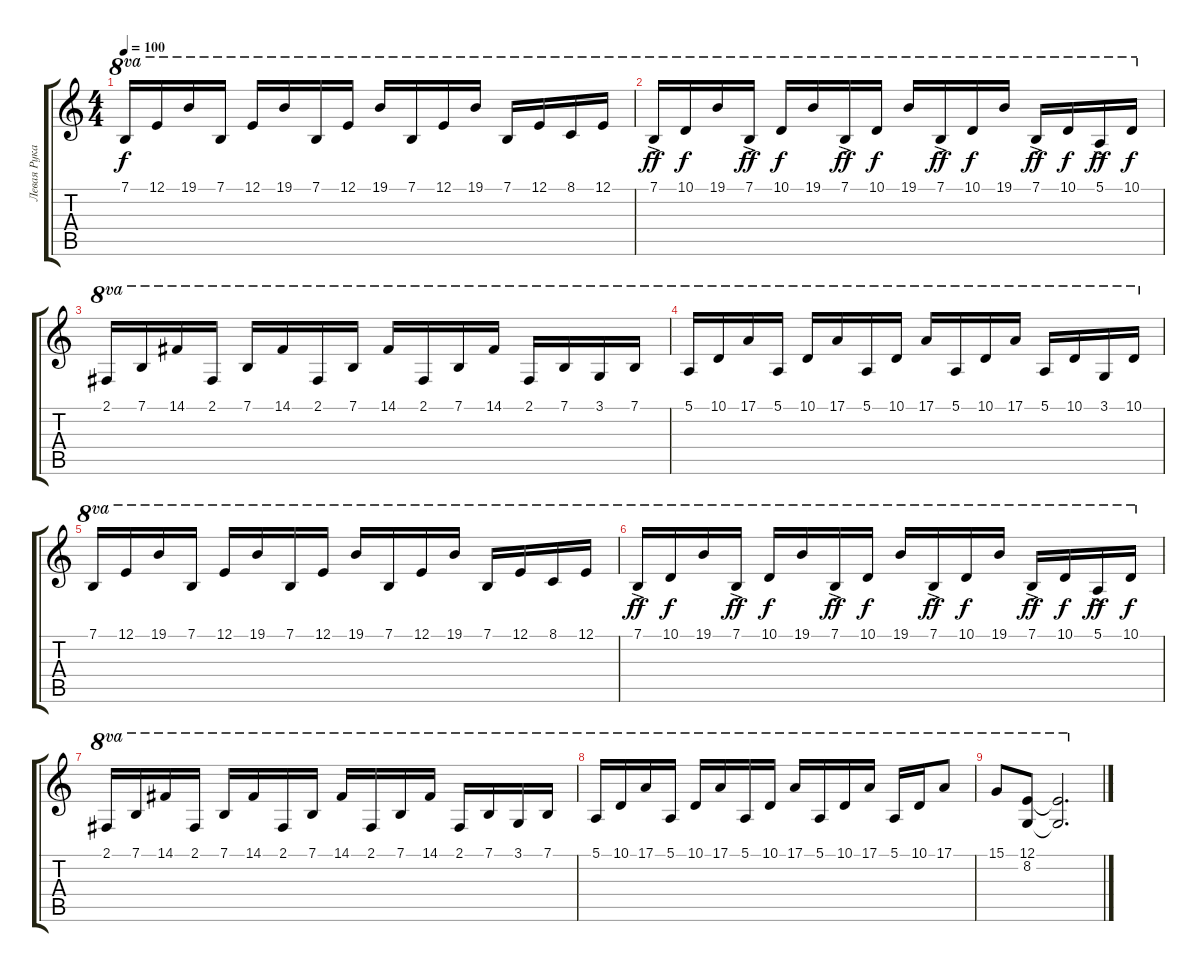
\track ("Левая Рука" "Левая Рука") {instrument brightacousticpiano}
\staff {score tabs}
\tuning (E4 B3 G3 D3 A2 E2) {hide}
\ts (4 4)
\tempo 100
\clef g2
\ks c
7.1.16{ot 8va dy f} 12.1.16{ot 8va} 19.1.16{ot 8va} 7.1.16{ot 8va} 12.1.16{ot 8va} 19.1.16{ot 8va} 7.1.16{ot 8va} 12.1.16{ot 8va} 19.1.16{ot 8va} 7.1.16{ot 8va} 12.1.16{ot 8va} 19.1.16{ot 8va} 7.1.16{ot 8va} 12.1.16{ot 8va} 8.1.16{ot 8va} 12.1.16{ot 8va} |
7.1{ac}.16{ot 8va dy ff} 10.1.16{ot 8va dy f} 19.1.16{ot 8va} 7.1{ac}.16{ot 8va dy ff} 10.1.16{ot 8va dy f} 19.1.16{ot 8va} 7.1{ac}.16{ot 8va dy ff} 10.1.16{ot 8va dy f} 19.1.16{ot 8va} 7.1{ac}.16{ot 8va dy ff} 10.1.16{ot 8va dy f} 19.1.16{ot 8va} 7.1{ac}.16{ot 8va dy ff} 10.1.16{ot 8va dy f} 5.1{ac}.16{ot 8va dy ff} 10.1.16{ot 8va dy f} |
2.1.16{ot 8va} 7.1.16{ot 8va} 14.1.16{ot 8va} 2.1.16{ot 8va} 7.1.16{ot 8va} 14.1.16{ot 8va} 2.1.16{ot 8va} 7.1.16{ot 8va} 14.1.16{ot 8va} 2.1.16{ot 8va} 7.1.16{ot 8va} 14.1.16{ot 8va} 2.1.16{ot 8va} 7.1.16{ot 8va} 3.1.16{ot 8va} 7.1.16{ot 8va} |
5.1.16{ot 8va} 10.1.16{ot 8va} 17.1.16{ot 8va} 5.1.16{ot 8va} 10.1.16{ot 8va} 17.1.16{ot 8va} 5.1.16{ot 8va} 10.1.16{ot 8va} 17.1.16{ot 8va} 5.1.16{ot 8va} 10.1.16{ot 8va} 17.1.16{ot 8va} 5.1.16{ot 8va} 10.1.16{ot 8va} 3.1.16{ot 8va} 10.1.16{ot 8va} |
7.1.16{ot 8va} 12.1.16{ot 8va} 19.1.16{ot 8va} 7.1.16{ot 8va} 12.1.16{ot 8va} 19.1.16{ot 8va} 7.1.16{ot 8va} 12.1.16{ot 8va} 19.1.16{ot 8va} 7.1.16{ot 8va} 12.1.16{ot 8va} 19.1.16{ot 8va} 7.1.16{ot 8va} 12.1.16{ot 8va} 8.1.16{ot 8va} 12.1.16{ot 8va} |
7.1{ac}.16{ot 8va dy ff} 10.1.16{ot 8va dy f} 19.1.16{ot 8va} 7.1{ac}.16{ot 8va dy ff} 10.1.16{ot 8va dy f} 19.1.16{ot 8va} 7.1{ac}.16{ot 8va dy ff} 10.1.16{ot 8va dy f} 19.1.16{ot 8va} 7.1{ac}.16{ot 8va dy ff} 10.1.16{ot 8va dy f} 19.1.16{ot 8va} 7.1{ac}.16{ot 8va dy ff} 10.1.16{ot 8va dy f} 5.1{ac}.16{ot 8va dy ff} 10.1.16{ot 8va dy f} |
2.1.16{ot 8va} 7.1.16{ot 8va} 14.1.16{ot 8va} 2.1.16{ot 8va} 7.1.16{ot 8va} 14.1.16{ot 8va} 2.1.16{ot 8va} 7.1.16{ot 8va} 14.1.16{ot 8va} 2.1.16{ot 8va} 7.1.16{ot 8va} 14.1.16{ot 8va} 2.1.16{ot 8va} 7.1.16{ot 8va} 3.1.16{ot 8va} 7.1.16{ot 8va} |
5.1.16{ot 8va} 10.1.16{ot 8va} 17.1.16{ot 8va} 5.1.16{ot 8va} 10.1.16{ot 8va} 17.1.16{ot 8va} 5.1.16{ot 8va} 10.1.16{ot 8va} 17.1.16{ot 8va} 5.1.16{ot 8va} 10.1.16{ot 8va} 17.1.16{ot 8va} 5.1.16{ot 8va} 10.1.16{ot 8va} 17.1.8{ot 8va} |
15.1.8{ot 8va} (12.1 8.2).8{ot 8va} (12.1{t} 8.2{t}).2{d ot 8va}
